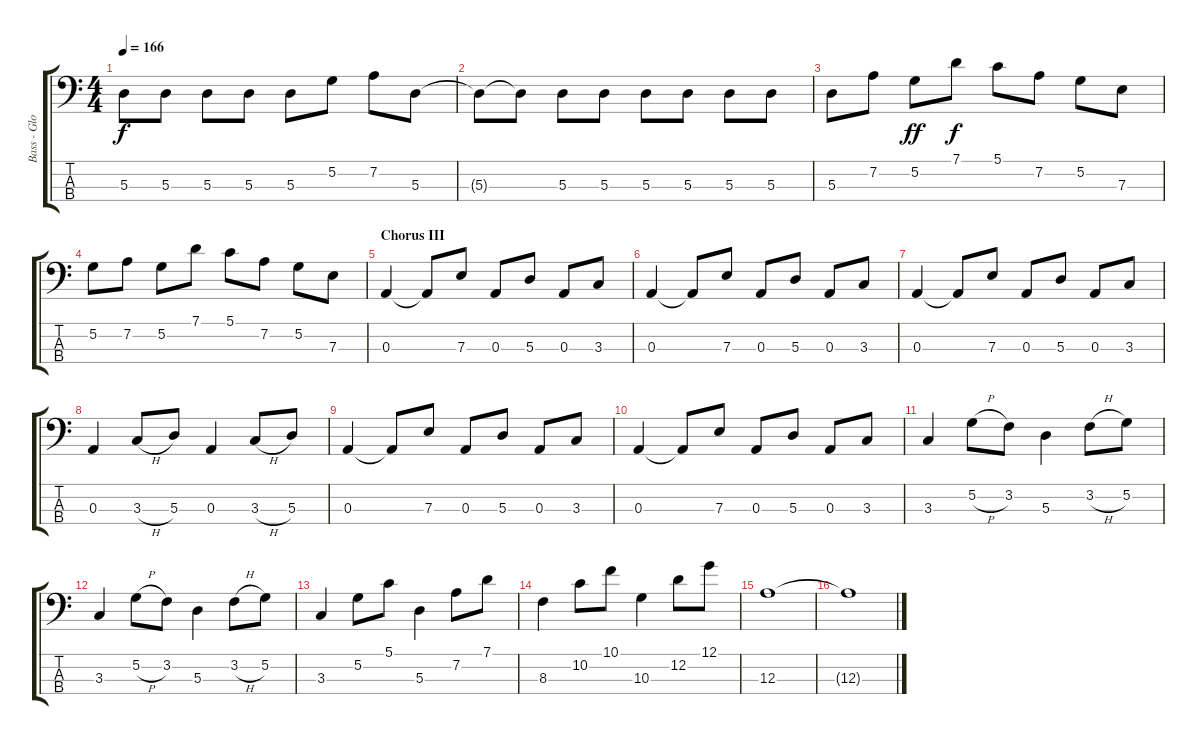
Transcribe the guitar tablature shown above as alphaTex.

\track ("Bass - Glover" "Bass - Glo") {instrument electricbassfinger}
\staff {score tabs}
\tuning (G2 D2 A1 E1) {hide}
\ts (4 4)
\tempo 166
\clef f4
\ks c
5.3.8{dy f} 5.3.8 5.3.8 5.3.8 5.3.8 5.2.8 7.2.8 5.3.8 |
5.3{t}.8 5.3{t}.8 5.3.8 5.3.8 5.3.8 5.3.8 5.3.8 5.3.8 |
5.3.8 7.2.8 5.2.8{dy ff} 7.1.8{dy f} 5.1.8 7.2.8 5.2.8 7.3.8 |
5.2.8 7.2.8 5.2.8 7.1.8 5.1.8 7.2.8 5.2.8 7.3.8 |
\section ("" "Chorus III")
0.3.4 0.3{t}.8 7.3.8 0.3.8 5.3.8 0.3.8 3.3.8 |
0.3.4 0.3{t}.8 7.3.8 0.3.8 5.3.8 0.3.8 3.3.8 |
0.3.4 0.3{t}.8 7.3.8 0.3.8 5.3.8 0.3.8 3.3.8 |
0.3.4 3.3{h}.8 5.3.8 0.3.4 3.3{h}.8 5.3.8 |
0.3.4 0.3{t}.8 7.3.8 0.3.8 5.3.8 0.3.8 3.3.8 |
0.3.4 0.3{t}.8 7.3.8 0.3.8 5.3.8 0.3.8 3.3.8 |
3.3.4 5.2{h}.8 3.2.8 5.3.4 3.2{h}.8 5.2.8 |
3.3.4 5.2{h}.8 3.2.8 5.3.4 3.2{h}.8 5.2.8 |
3.3.4 5.2.8 5.1.8 5.3.4 7.2.8 7.1.8 |
8.3.4 10.2.8 10.1.8 10.3.4 12.2.8 12.1.8 |
12.3.1 |
12.3{t}.1
